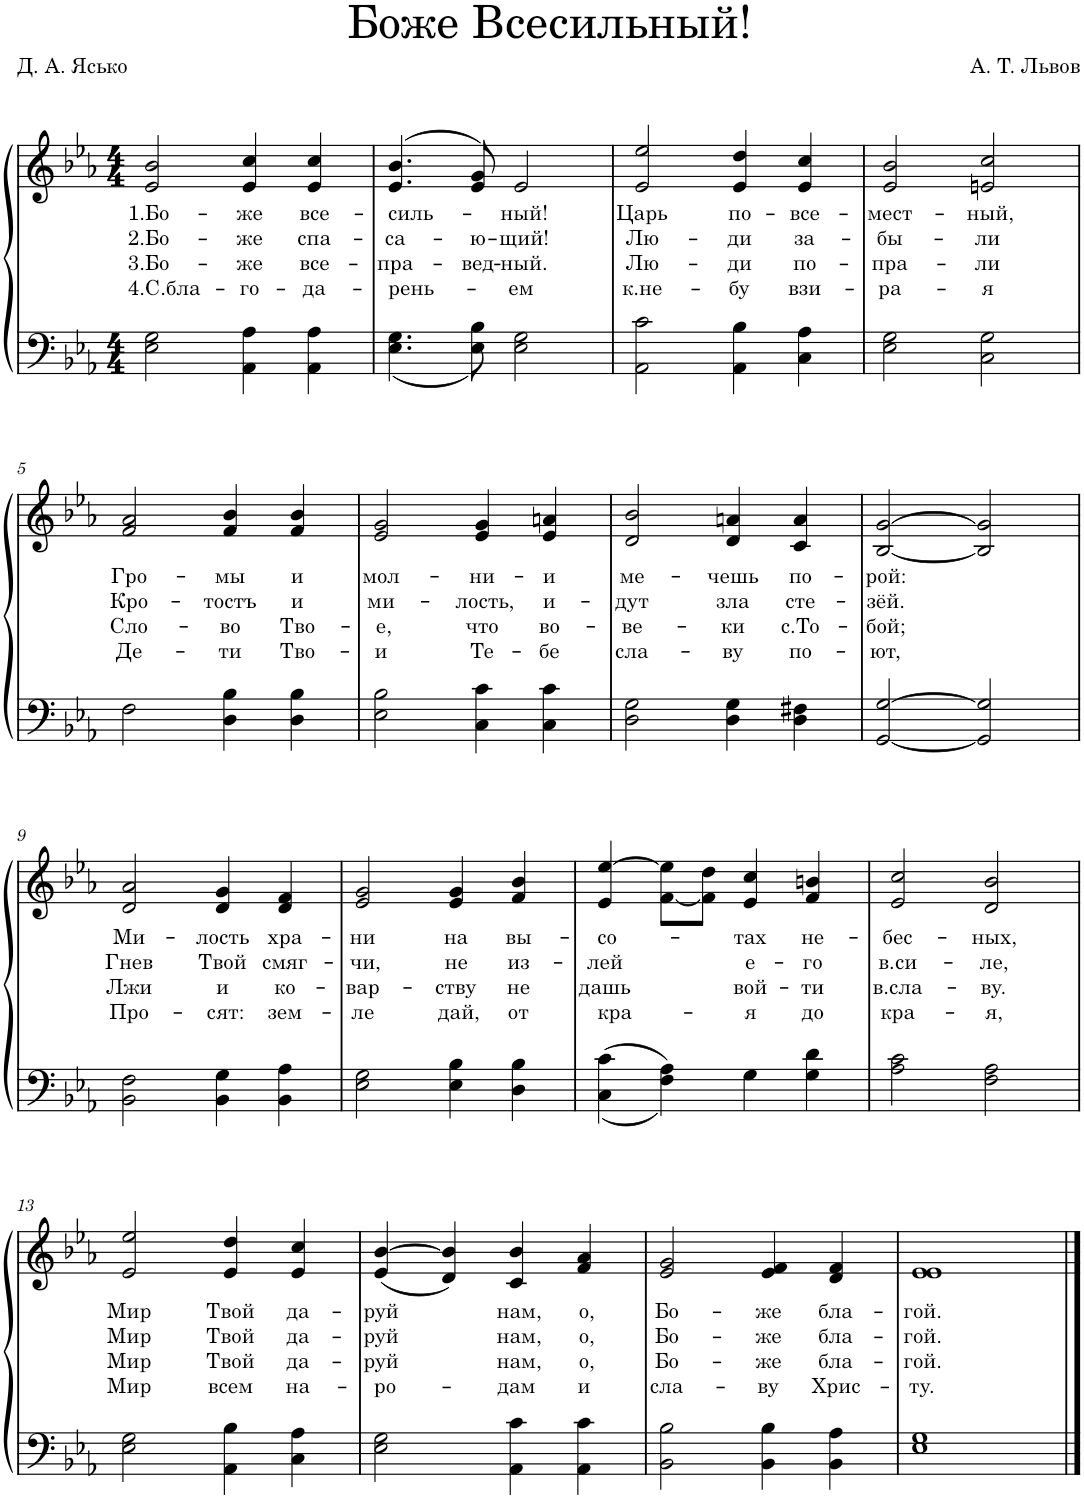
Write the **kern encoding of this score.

**kern	**kern	**text	**text	**text	**text
*part1	*part1	*part1	*part1	*part1	*part1
*staff2	*staff1	*staff1	*staff1	*staff1	*staff1
*I"Piano	*	*	*	*	*
*I'Pno.	*	*	*	*	*
*clefF4	*clefG2	*	*	*	*
*k[b-e-a-]	*k[b-e-a-]	*	*	*	*
*M4/4	*M4/4	*	*	*	*
=1	=1	=1	=1	=1	=1
!	!	!LO:LY:b	!LO:LY:b	!LO:LY:b	!LO:LY:b
2E-\ 2G\	2e-/ 2b-/	1.Бо-	2.Бо-	3.Бо-	4.С.бла-
!	!	!LO:LY:b	!LO:LY:b	!LO:LY:b	!LO:LY:b
4AA-\ 4A-\	4e-/ 4cc/	-же	-же	-же	-го-
!	!	!LO:LY:b	!LO:LY:b	!LO:LY:b	!LO:LY:b
4AA-\ 4A-\	4e-/ 4cc/	все-	спа-	все-	-да-
=2	=2	=2	=2	=2	=2
!	!	!LO:LY:b	!LO:LY:b	!LO:LY:b	!LO:LY:b
4.E-\ 4.G\	(>4.e-/ 4.b-/	-силь-	-са-	-пра-	-рень-
!	!	!	!LO:LY:b	!LO:LY:b	!
8E-\ 8B-\	8e-/ 8g/)	.	-ю-	-вед-	.
!	!	!LO:LY:b	!LO:LY:b	!LO:LY:b	!LO:LY:b
2E-\ 2G\	2e-/	-ный!	-щий!	-ный.	-ем
=3	=3	=3	=3	=3	=3
!	!	!LO:LY:b	!LO:LY:b	!LO:LY:b	!LO:LY:b
2AA-\ 2c\	2e-/ 2ee-/	Царь	Лю-	Лю-	к.не-
!	!	!LO:LY:b	!LO:LY:b	!LO:LY:b	!LO:LY:b
4AA-\ 4B-\	4e-/ 4dd/	по-	-ди	-ди	-бу
!	!	!LO:LY:b	!LO:LY:b	!LO:LY:b	!LO:LY:b
4C\ 4A-\	4e-/ 4cc/	-все-	за-	по-	взи-
=4	=4	=4	=4	=4	=4
!	!	!LO:LY:b	!LO:LY:b	!LO:LY:b	!LO:LY:b
2E-\ 2G\	2e-/ 2b-/	-мест-	-бы-	-пра-	-ра-
!	!	!LO:LY:b	!LO:LY:b	!LO:LY:b	!LO:LY:b
2C\ 2G\	2en/ 2cc/	-ный,	-ли	-ли	-я
!!LO:LB:g=z
=5	=5	=5	=5	=5	=5
!	!	!LO:LY:b	!LO:LY:b	!LO:LY:b	!LO:LY:b
2F\	2f/ 2a-/	Гро-	Кро-	Сло-	Де-
!	!	!LO:LY:b	!LO:LY:b	!LO:LY:b	!LO:LY:b
4D\ 4B-\	4f/ 4b-/	-мы	-тостъ	-во	-ти
!	!	!LO:LY:b	!LO:LY:b	!LO:LY:b	!LO:LY:b
4D\ 4B-\	4f/ 4b-/	и	и	Тво-	Тво-
=6	=6	=6	=6	=6	=6
!	!	!LO:LY:b	!LO:LY:b	!LO:LY:b	!LO:LY:b
2E-\ 2B-\	2e-/ 2g/	мол-	ми-	-е,	-и
!	!	!LO:LY:b	!LO:LY:b	!LO:LY:b	!LO:LY:b
4C\ 4c\	4e-/ 4g/	-ни-	-лость,	что	Те-
!	!	!LO:LY:b	!LO:LY:b	!LO:LY:b	!LO:LY:b
4C\ 4c\	4e-/ 4an/	-и	и-	во-	-бе
=7	=7	=7	=7	=7	=7
!	!	!LO:LY:b	!LO:LY:b	!LO:LY:b	!LO:LY:b
2D\ 2G\	2d/ 2b-/	ме-	-дут	-ве-	сла-
!	!	!LO:LY:b	!LO:LY:b	!LO:LY:b	!LO:LY:b
4D\ 4G\	4d/ 4an/	-чешь	зла	-ки	-ву
!	!	!LO:LY:b	!LO:LY:b	!LO:LY:b	!LO:LY:b
4D\ 4F#X\	4c/ 4a/	по-	сте-	с.То-	по-
=8	=8	=8	=8	=8	=8
!	!	!LO:LY:b	!LO:LY:b	!LO:LY:b	!LO:LY:b
[2GG/ [2G/	[2B-/ [2g/	-рой:	-зёй.	-бой;	-ют,
2GG/] 2G/]	2B-/] 2g/]	.	.	.	.
!!LO:LB:g=z
=9	=9	=9	=9	=9	=9
!	!	!LO:LY:b	!LO:LY:b	!LO:LY:b	!LO:LY:b
2BB-\ 2F\	2d/ 2a-/	Ми-	Гнев	Лжи	Про-
!	!	!LO:LY:b	!LO:LY:b	!LO:LY:b	!LO:LY:b
4BB-\ 4G\	4d/ 4g/	-лость	Твой	и	-сят:
!	!	!LO:LY:b	!LO:LY:b	!LO:LY:b	!LO:LY:b
4BB-\ 4A-\	4d/ 4f/	хра-	смяг-	ко-	зем-
=10	=10	=10	=10	=10	=10
!	!	!LO:LY:b	!LO:LY:b	!LO:LY:b	!LO:LY:b
2E-\ 2G\	2e-/ 2g/	-ни	-чи,	-вар-	-ле
!	!	!LO:LY:b	!LO:LY:b	!LO:LY:b	!LO:LY:b
4E-\ 4B-\	4e-/ 4g/	на	не	-ству	дай,
!	!	!LO:LY:b	!LO:LY:b	!LO:LY:b	!LO:LY:b
4D\ 4B-\	4f/ 4b-/	вы-	из-	не	от
=11	=11	=11	=11	=11	=11
!	!	!LO:LY:b	!LO:LY:b	!LO:LY:b	!LO:LY:b
4C\ 4c\	4e-/ [4ee-/	-со-	-лей	дашь	кра-
4F\ 4A-\	[8f\ 8ee-\]L	.	.	.	.
.	8f\] 8dd\J	.	.	.	.
!	!	!LO:LY:b	!LO:LY:b	!LO:LY:b	!LO:LY:b
4G\	4e-/ 4cc/	-тах	е-	вой-	-я
!	!	!LO:LY:b	!LO:LY:b	!LO:LY:b	!LO:LY:b
4G\ 4d\	4f/ 4bn/	не-	-го	-ти	до
=12	=12	=12	=12	=12	=12
!	!	!LO:LY:b	!LO:LY:b	!LO:LY:b	!LO:LY:b
2A-\ 2c\	2e-/ 2cc/	-бес-	в.си-	в.сла-	кра-
!	!	!LO:LY:b	!LO:LY:b	!LO:LY:b	!LO:LY:b
2F\ 2A-\	2d/ 2b-/	-ных,	-ле,	-ву.	-я,
!!LO:LB:g=z
=13	=13	=13	=13	=13	=13
!	!	!LO:LY:b	!LO:LY:b	!LO:LY:b	!LO:LY:b
2E-\ 2G\	2e-/ 2ee-/	Мир	Мир	Мир	Мир
!	!	!LO:LY:b	!LO:LY:b	!LO:LY:b	!LO:LY:b
4AA-\ 4B-\	4e-/ 4dd/	Твой	Твой	Твой	всем
!	!	!LO:LY:b	!LO:LY:b	!LO:LY:b	!LO:LY:b
4C\ 4A-\	4e-/ 4cc/	да-	да-	да-	на-
=14	=14	=14	=14	=14	=14
!	!	!LO:LY:b	!LO:LY:b	!LO:LY:b	!LO:LY:b
2E-\ 2G\	(<4e-/ [4b-/	-руй	-руй	-руй	-ро-
.	4d/ 4b-/])	.	.	.	.
!	!	!LO:LY:b	!LO:LY:b	!LO:LY:b	!LO:LY:b
4AA-\ 4c\	4c/ 4b-/	нам,	нам,	нам,	-дам
!	!	!LO:LY:b	!LO:LY:b	!LO:LY:b	!LO:LY:b
4AA-\ 4c\	4f/ 4a-/	о,	о,	о,	и
=15	=15	=15	=15	=15	=15
!	!	!LO:LY:b	!LO:LY:b	!LO:LY:b	!LO:LY:b
2BB-\ 2B-\	2e-/ 2g/	Бо-	Бо-	Бо-	сла-
!	!	!LO:LY:b	!LO:LY:b	!LO:LY:b	!LO:LY:b
4BB-\ 4B-\	4e-/ 4f/	-же	-же	-же	-ву
!	!	!LO:LY:b	!LO:LY:b	!LO:LY:b	!LO:LY:b
4BB-\ 4A-\	4d/ 4f/	бла-	бла-	бла-	Хрис-
=16	=16	=16	=16	=16	=16
!	!	!LO:LY:b	!LO:LY:b	!LO:LY:b	!LO:LY:b
1E- 1G	1e- 1e-	-гой.	-гой.	-гой.	-ту.
==	==	==	==	==	==
*-	*-	*-	*-	*-	*-
